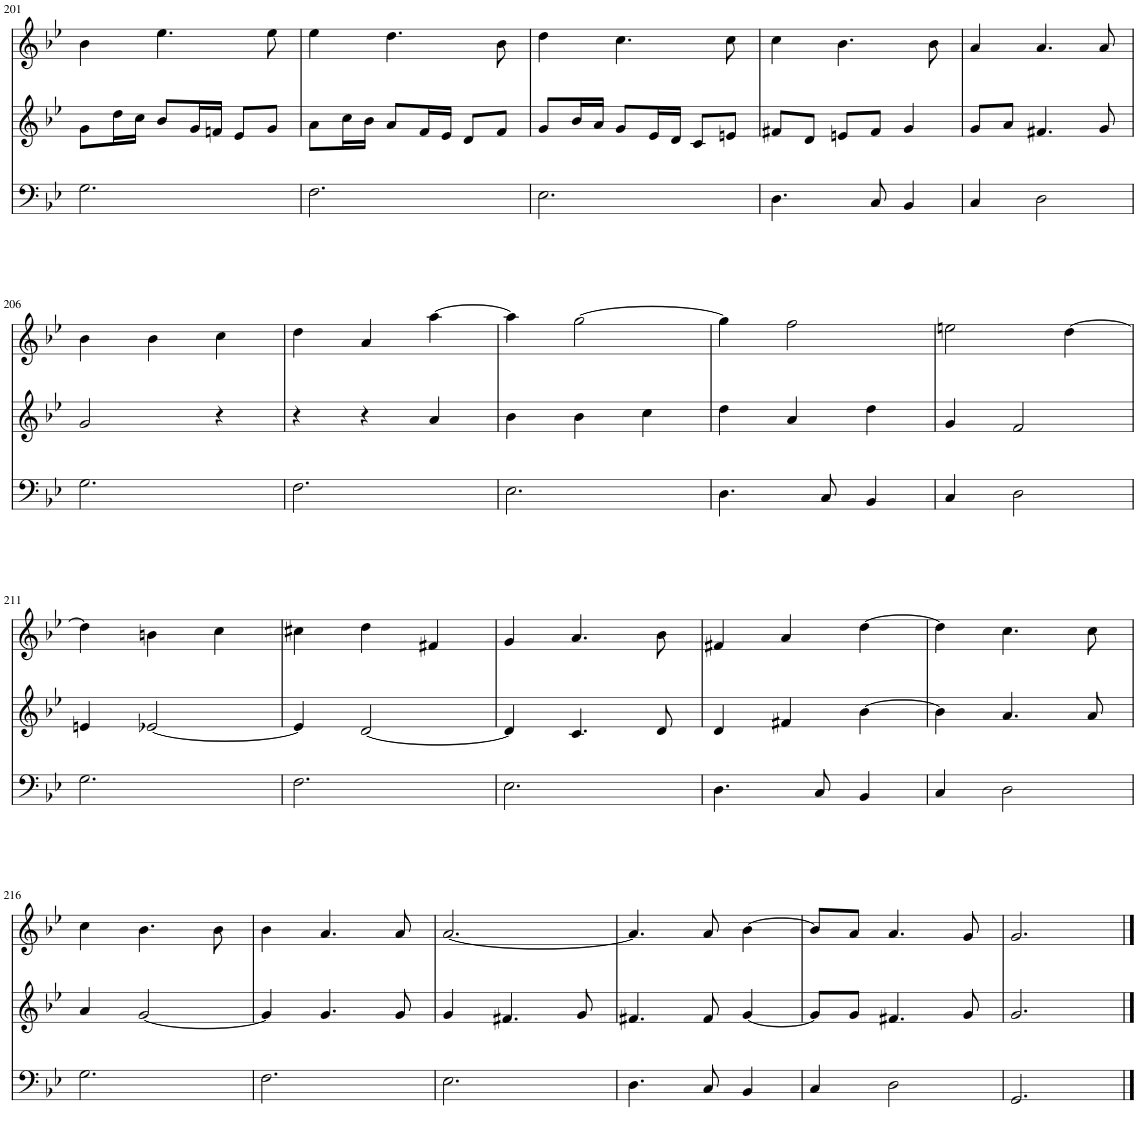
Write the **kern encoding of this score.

**kern	**kern	**kern
*part3	*part2	*part1
*staff3	*staff2	*staff1
*I"Basso Continuo	*I"Violin 2	*I"Violin 1
*	*I'Vln	*I'Vln
!!LO:PB:g=z
*clefF4	*clefG2	*clefG2
*k[b-e-]	*k[b-e-]	*k[b-e-]
*M3/4	*M3/4	*M3/4
=201	=201	=201
2.G\	8g\L	4b-\
.	16dd\L	.
.	16cc\JJ	.
.	8b-/L	4.ee-\
.	16g/L	.
.	16fn/JJ	.
.	8e-/L	.
.	8g/J	8ee-\
=202	=202	=202
2.F\	8a\L	4ee-\
.	16cc\L	.
.	16b-\JJ	.
.	8a/L	4.dd\
.	16f/L	.
.	16e-/JJ	.
.	8d/L	.
.	8f/J	8b-\
=203	=203	=203
2.E-\	8g/L	4dd\
.	16b-/L	.
.	16a/JJ	.
.	8g/L	4.cc\
.	16e-/L	.
.	16d/JJ	.
.	8c/L	.
.	8en/J	8cc\
=204	=204	=204
4.D\	8f#X/L	4cc\
.	8d/J	.
.	8en/L	4.b-\
8C/	8f#/J	.
4BB-/	4g/	.
.	.	8b-\
=205	=205	=205
4C/	8g/L	4a/
.	8a/J	.
2D\	4.f#X/	4.a/
.	8g/	8a/
!!LO:LB:g=z
=206	=206	=206
2.G\	2g/	4b-\
.	.	4b-\
.	4r	4cc\
=207	=207	=207
2.F\	4r	4dd\
.	4r	4a/
.	4a/	[4aa\
=208	=208	=208
2.E-\	4b-\	4aa\]
.	4b-\	[2gg\
.	4cc\	.
=209	=209	=209
4.D\	4dd\	4gg\]
.	4a/	2ff\
8C/	.	.
4BB-/	4dd\	.
=210	=210	=210
4C/	4g/	2een\
2D\	2f/	.
.	.	[4dd\
!!LO:LB:g=z
=211	=211	=211
2.G\	4en/	4dd\]
.	[2e-X/	4bn\
.	.	4cc\
=212	=212	=212
2.F\	4e-/]	4cc#X\
.	[2d/	4dd\
.	.	4f#X/
=213	=213	=213
2.E-\	4d/]	4g/
.	4.c/	4.a/
.	8d/	8b-\
=214	=214	=214
4.D\	4d/	4f#X/
.	4f#X/	4a/
8C/	.	.
4BB-/	[4b-\	[4dd\
=215	=215	=215
4C/	4b-\]	4dd\]
2D\	4.a/	4.cc\
.	8a/	8cc\
!!LO:LB:g=z
=216	=216	=216
2.G\	4a/	4cc\
.	[2g/	4.b-\
.	.	8b-\
=217	=217	=217
2.F\	4g/]	4b-\
.	4.g/	4.a/
.	8g/	8a/
=218	=218	=218
2.E-\	4g/	[2.a/
.	4.f#X/	.
.	8g/	.
=219	=219	=219
4.D\	4.f#X/	4.a/]
8C/	8f#/	8a/
4BB-/	[4g/	[4b-\
=220	=220	=220
4C/	8g/L]	8b-/L]
.	8g/J	8a/J
2D\	4.f#X/	4.a/
.	8g/	8g/
=221	=221	=221
2.GG/	2.g/	2.g/
==	==	==
*-	*-	*-
